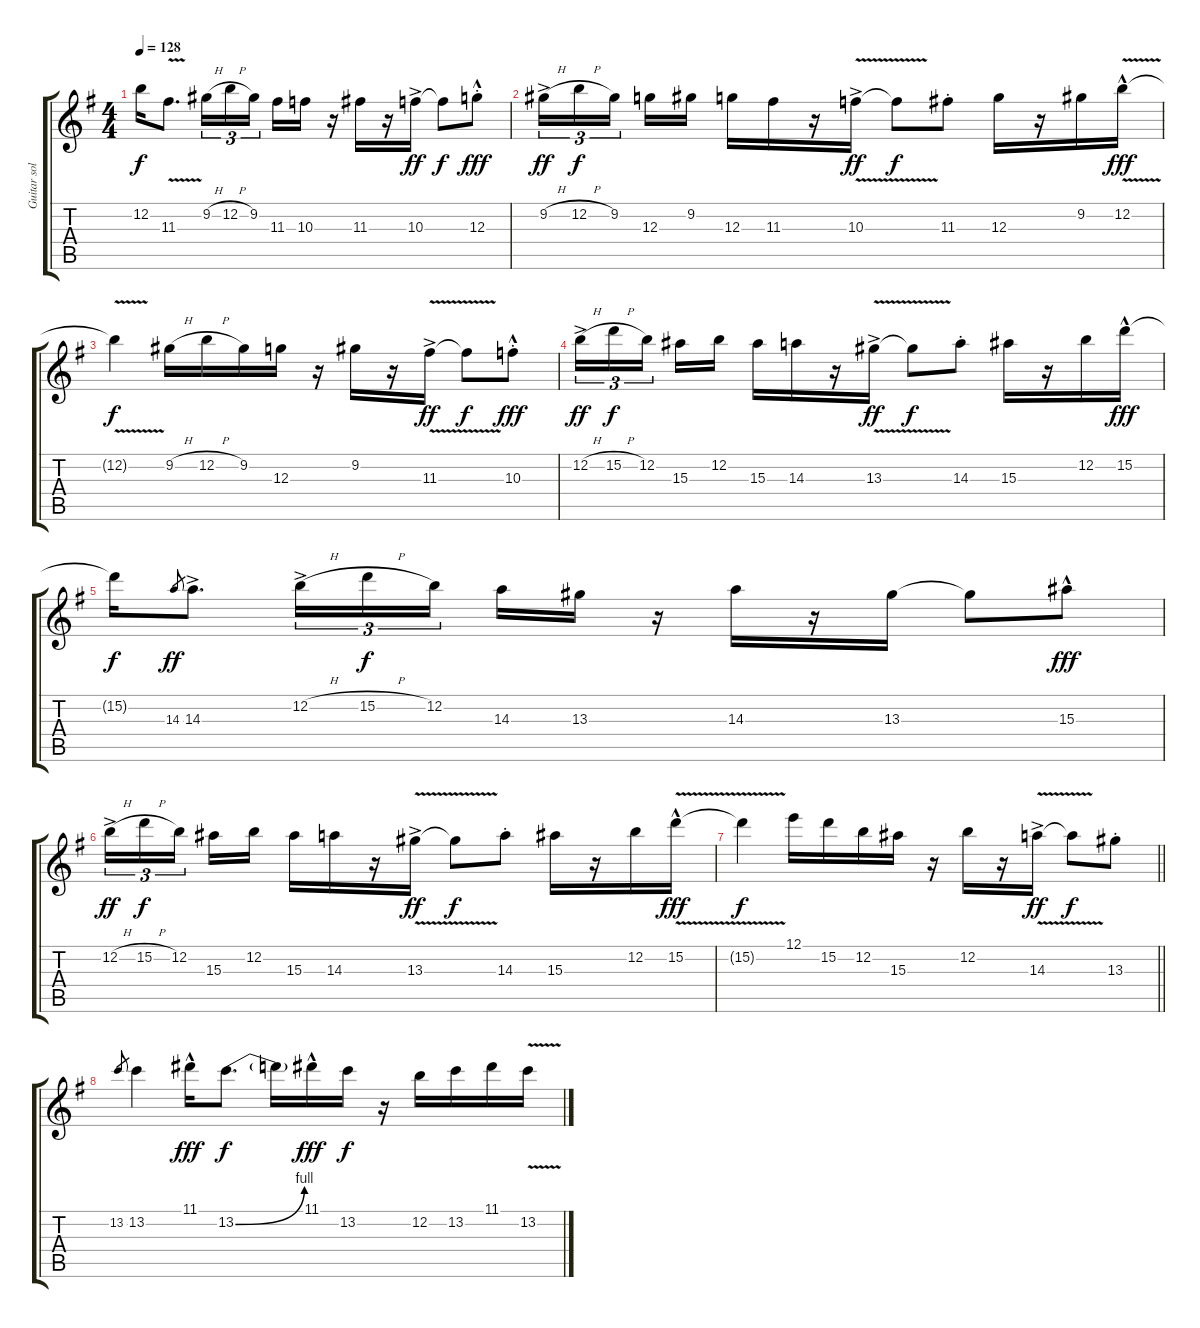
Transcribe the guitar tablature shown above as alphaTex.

\track ("Guitar solo" "Guitar sol") {instrument distortionguitar}
\staff {score tabs}
\tuning (E4 B3 G3 D3 A2 E2) {hide}
\ts (4 4)
\tempo 128
\clef g2
\ks g
12.2{t}.16{dy f} 11.3{v}.8{d} 9.2{h}.16{tu (3 2)} 12.2{h}.16{tu (3 2)} 9.2.16{tu (3 2) beam splitsecondary} 11.3.16 10.3.16 r.16 11.3.16 r.16 10.3{ac}.16{dy ff} 10.3{t}.8{dy f} 12.3{hac st}.8{dy fff} |
9.2{h ac}.16{tu (3 2) dy ff} 12.2{h}.16{tu (3 2) dy f} 9.2.16{tu (3 2) beam splitsecondary} 12.3.16 9.2.16 12.3.16 11.3.16 r.16 10.3{v ac}.16{dy ff} 10.3{t}.8{dy f} 11.3{st}.8 12.3.16 r.16 9.2.16 12.2{v hac}.16{dy fff} |
12.2{t}.4{dy f} 9.2{h}.16 12.2{h}.16 9.2.16 12.3.16 r.16 9.2.16 r.16 11.3{v ac}.16{dy ff} 11.3{t}.8{dy f} 10.3{hac st}.8{dy fff} |
12.2{h ac}.16{tu (3 2) dy ff} 15.2{h}.16{tu (3 2) dy f} 12.2.16{tu (3 2) beam splitsecondary} 15.3.16 12.2.16 15.3.16 14.3.16 r.16 13.3{v ac}.16{dy ff} 13.3{t}.8{dy f} 14.3{st}.8 15.3.16 r.16 12.2.16 15.2{hac}.16{dy fff} |
15.2{t}.16{dy f} 14.3.8{gr dy ff} 14.3{ac}.8{d} 12.2{h ac}.16{tu (3 2)} 15.2{h}.16{tu (3 2) dy f} 12.2.16{tu (3 2) beam splitsecondary} 14.3.16 13.3.16 r.16 14.3.16 r.16 13.3.16 13.3{t}.8 15.3{hac}.8{dy fff} |
12.2{h ac}.16{tu (3 2) dy ff} 15.2{h}.16{tu (3 2) dy f} 12.2.16{tu (3 2) beam splitsecondary} 15.3.16 12.2.16 15.3.16 14.3.16 r.16 13.3{v ac}.16{dy ff} 13.3{t}.8{dy f} 14.3{st}.8 15.3.16 r.16 12.2.16 15.2{v hac}.16{dy fff} |
\barLineRight lightlight
15.2{t}.4{dy f} 12.1.16 15.2.16 12.2.16 15.3.16 r.16 12.2.16 r.16 14.3{v ac}.16{dy ff} 14.3{t}.8{dy f} 13.3{st}.8 |
13.2.8{gr} 13.2.4 11.1{hac}.16{dy fff} 13.2{be (bend 0 0 60 4)}.8{d dy f} 13.2{t}.16 11.1{hac}.16{dy fff} 13.2.16{dy f} r.16 12.2.16 13.2.16 11.1.16 13.2{v}.16
